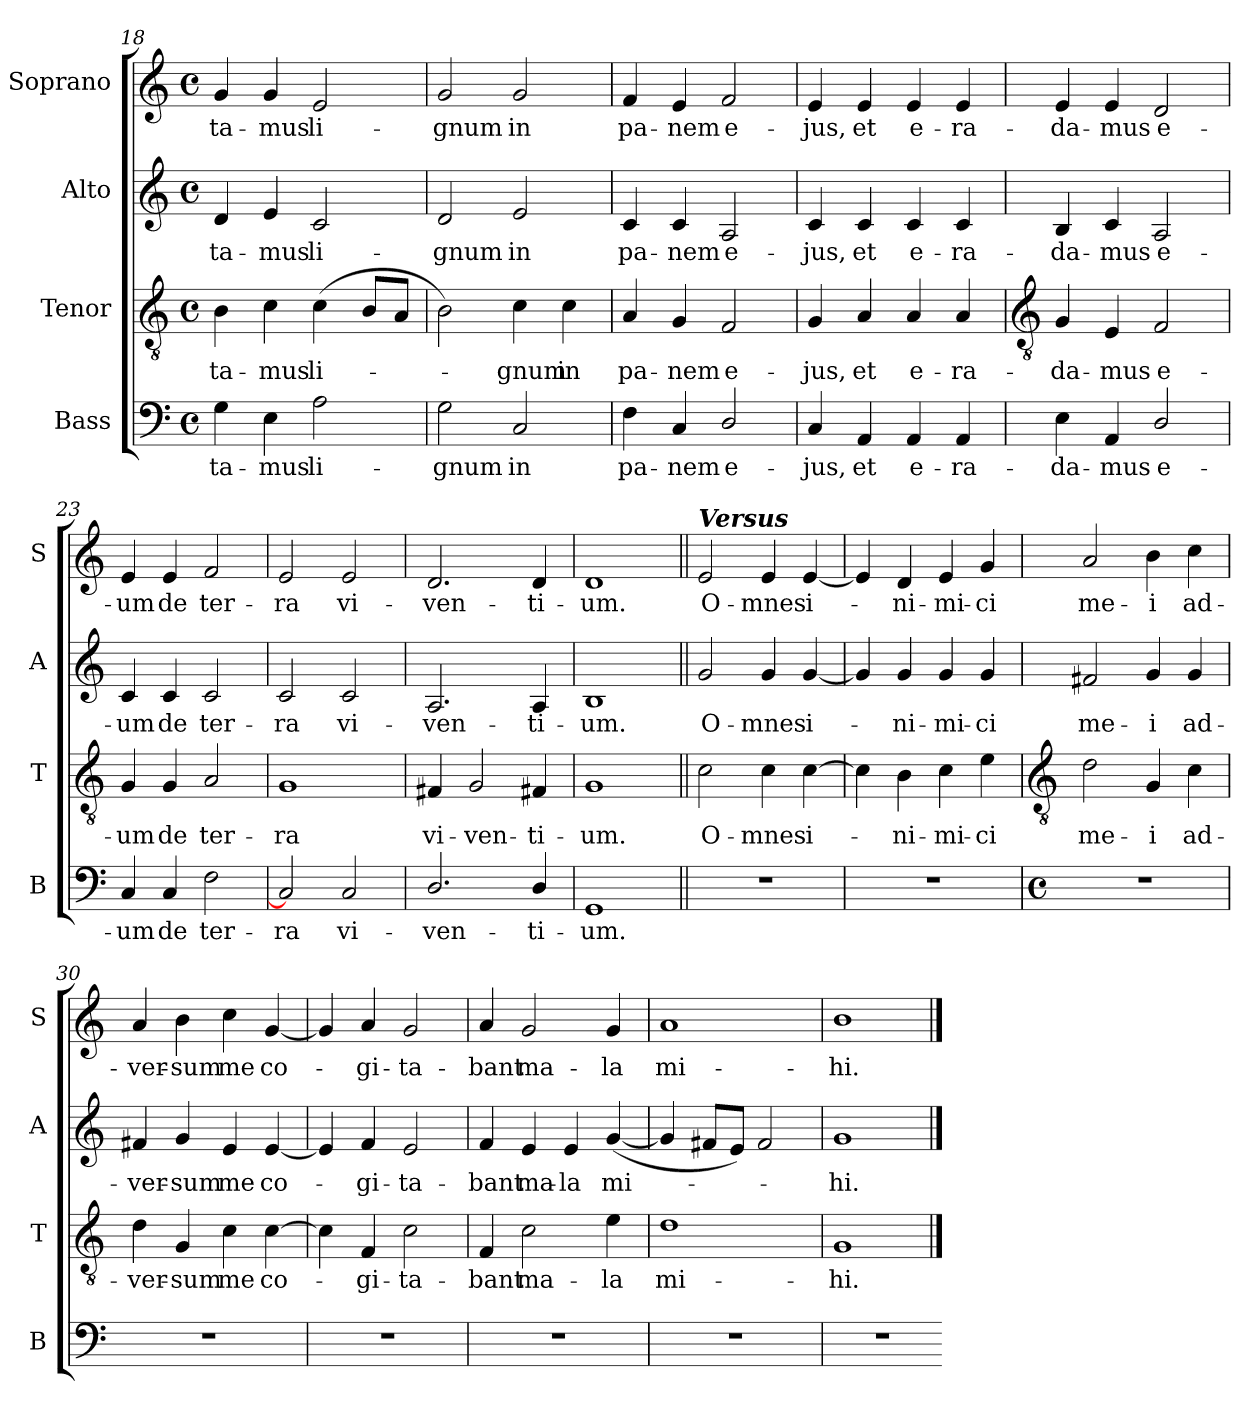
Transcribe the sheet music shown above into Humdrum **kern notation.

**kern	**text	**kern	**text	**kern	**text	**kern	**text
*part4	*part4	*part3	*part3	*part2	*part2	*part1	*part1
*staff4	*staff4	*staff3	*staff3	*staff2	*staff2	*staff1	*staff1
*I"Bass	*	*I"Tenor	*	*I"Alto	*	*I"Soprano	*
*I'B	*	*I'T	*	*I'A	*	*I'S	*
*clefF4	*	*clefGv2	*	*clefG2	*	*clefG2	*
*k[]	*	*k[]	*	*k[]	*	*k[]	*
*C:	*	*C:	*	*C:	*	*C:	*
*M4/4	*	*M4/4	*	*M4/4	*	*M4/4	*
*met(c)	*	*met(c)	*	*met(c)	*	*met(c)	*
=18	=18	=18	=18	=18	=18	=18	=18
!	!LO:LY:b	!	!LO:LY:b	!	!LO:LY:b	!	!LO:LY:b
4G	-ta-	4B	-ta-	4d	-ta-	4g	-ta-
!	!LO:LY:b	!	!LO:LY:b	!	!LO:LY:b	!	!LO:LY:b
4E	-mus	4c	-mus	4e	-mus	4g	-mus
!	!LO:LY:b	!	!LO:LY:b	!	!LO:LY:b	!	!LO:LY:b
2A	li-	(>4c	li-	2c	li-	2e	li-
.	.	8BL	.	.	.	.	.
.	.	8AJ	.	.	.	.	.
=19	=19	=19	=19	=19	=19	=19	=19
!	!LO:LY:b	!	!	!	!LO:LY:b	!	!LO:LY:b
2G	-gnum	2B)	.	2d	-gnum	2g	-gnum
!	!LO:LY:b	!	!LO:LY:b	!	!LO:LY:b	!	!LO:LY:b
2C	in	4c	gnum	2e	in	2g	in
!	!	!	!LO:LY:b	!	!	!	!
.	.	4c	in	.	.	.	.
=20	=20	=20	=20	=20	=20	=20	=20
!	!LO:LY:b	!	!LO:LY:b	!	!LO:LY:b	!	!LO:LY:b
4F	pa-	4A	pa-	4c	pa-	4f	pa-
!	!LO:LY:b	!	!LO:LY:b	!	!LO:LY:b	!	!LO:LY:b
4C	-nem	4G	-nem	4c	-nem	4e	-nem
!	!LO:LY:b	!	!LO:LY:b	!	!LO:LY:b	!	!LO:LY:b
2D/	e-	2F	e-	2A	e-	2f	e-
=21	=21	=21	=21	=21	=21	=21	=21
!	!LO:LY:b	!	!LO:LY:b	!	!LO:LY:b	!	!LO:LY:b
4C	-jus,	4G	-jus,	4c	-jus,	4e	-jus,
!	!LO:LY:b	!	!LO:LY:b	!	!LO:LY:b	!	!LO:LY:b
4AA	et	4A	et	4c	et	4e	et
!	!LO:LY:b	!	!LO:LY:b	!	!LO:LY:b	!	!LO:LY:b
4AA	e-	4A	e-	4c	e-	4e	e-
!	!LO:LY:b	!	!LO:LY:b	!	!LO:LY:b	!	!LO:LY:b
4AA	-ra-	4A	-ra-	4c	-ra-	4e	-ra-
!!LO:LB:g=z
=22	=22	=22	=22	=22	=22	=22	=22
*	*	*clefGv2	*	*	*	*	*
!	!LO:LY:b	!	!LO:LY:b	!	!LO:LY:b	!	!LO:LY:b
4E	-da-	4G	-da-	4B	-da-	4e	-da-
!	!LO:LY:b	!	!LO:LY:b	!	!LO:LY:b	!	!LO:LY:b
4AA	-mus	4E	-mus	4c	-mus	4e	-mus
!	!LO:LY:b	!	!LO:LY:b	!	!LO:LY:b	!	!LO:LY:b
2D/	e-	2F	e-	2A	e-	2d	e-
=23	=23	=23	=23	=23	=23	=23	=23
!	!LO:LY:b	!	!LO:LY:b	!	!LO:LY:b	!	!LO:LY:b
4C	-um	4G	-um	4c	-um	4e	-um
!	!LO:LY:b	!	!LO:LY:b	!	!LO:LY:b	!	!LO:LY:b
4C	de	4G	de	4c	de	4e	de
!	!LO:LY:b	!	!LO:LY:b	!	!LO:LY:b	!	!LO:LY:b
2F	ter-	2A	ter-	2c	ter-	2f	ter-
=24	=24	=24	=24	=24	=24	=24	=24
!	!LO:LY:b	!	!LO:LY:b	!	!LO:LY:b	!	!LO:LY:b
2C]	-ra	1G	-ra	2c	-ra	2e	-ra
!	!LO:LY:b	!	!	!	!LO:LY:b	!	!LO:LY:b
2C	vi-	.	.	2c	vi-	2e	vi-
=25	=25	=25	=25	=25	=25	=25	=25
!	!LO:LY:b	!	!LO:LY:b	!	!LO:LY:b	!	!LO:LY:b
2.D/	-ven-	4F#X	vi-	2.A	-ven-	2.d	-ven-
!	!	!	!LO:LY:b	!	!	!	!
.	.	2G	-ven-	.	.	.	.
!	!LO:LY:b	!	!LO:LY:b	!	!LO:LY:b	!	!LO:LY:b
4D/	-ti-	4F#X	-ti-	4A	-ti-	4d	-ti-
=26	=26	=26	=26	=26	=26	=26	=26
!	!LO:LY:b	!	!LO:LY:b	!	!LO:LY:b	!	!LO:LY:b
1GG	-um.	1G	-um.	1B	-um.	1d	-um.
=27||	=27||	=27||	=27||	=27||	=27||	=27||	=27||
!	!	!	!	!	!	!LO:TX:a:Bi:t=Versus	!
!	!	!	!LO:LY:b	!	!LO:LY:b	!	!LO:LY:b
1r	.	2c	O-	2g	O-	2e	O-
!	!	!	!LO:LY:b	!	!LO:LY:b	!	!LO:LY:b
.	.	4c	-mnes	4g	-mnes	4e	-mnes
!	!	!	!LO:LY:b	!	!LO:LY:b	!	!LO:LY:b
.	.	[4c	i-	[4g	i-	[4e	i-
=28	=28	=28	=28	=28	=28	=28	=28
1r	.	4c]	.	4g]	.	4e]	.
!	!	!	!LO:LY:b	!	!LO:LY:b	!	!LO:LY:b
.	.	4B	ni-	4g	ni-	4d	ni-
!	!	!	!LO:LY:b	!	!LO:LY:b	!	!LO:LY:b
.	.	4c	-mi-	4g	-mi-	4e	-mi-
!	!	!	!LO:LY:b	!	!LO:LY:b	!	!LO:LY:b
.	.	4e	-ci	4g	-ci	4g	-ci
!!LO:LB:g=z
=29	=29	=29	=29	=29	=29	=29	=29
*	*	*clefGv2	*	*	*	*	*
*M4/4	*	*	*	*	*	*	*
*met(c)	*	*	*	*	*	*	*
!	!	!	!LO:LY:b	!	!LO:LY:b	!	!LO:LY:b
1r	.	2d	me-	2f#X	me-	2a	me-
!	!	!	!LO:LY:b	!	!LO:LY:b	!	!LO:LY:b
.	.	4G	-i	4g	-i	4b	-i
!	!	!	!LO:LY:b	!	!LO:LY:b	!	!LO:LY:b
.	.	4c	ad-	4g	ad-	4cc	ad-
=30	=30	=30	=30	=30	=30	=30	=30
!	!	!	!LO:LY:b	!	!LO:LY:b	!	!LO:LY:b
1r	.	4d	-ver-	4f#X	-ver-	4a	-ver-
!	!	!	!LO:LY:b	!	!LO:LY:b	!	!LO:LY:b
.	.	4G	-sum	4g	-sum	4b	-sum
!	!	!	!LO:LY:b	!	!LO:LY:b	!	!LO:LY:b
.	.	4c	me	4e	me	4cc	me
!	!	!	!LO:LY:b	!	!LO:LY:b	!	!LO:LY:b
.	.	[4c	co-	[4e	co-	[4g	co-
=31	=31	=31	=31	=31	=31	=31	=31
1r	.	4c]	.	4e]	.	4g]	.
!	!	!	!LO:LY:b	!	!LO:LY:b	!	!LO:LY:b
.	.	4F	gi-	4f	gi-	4a	gi-
!	!	!	!LO:LY:b	!	!LO:LY:b	!	!LO:LY:b
.	.	2c	-ta-	2e	-ta-	2g	-ta-
=32	=32	=32	=32	=32	=32	=32	=32
!	!	!	!LO:LY:b	!	!LO:LY:b	!	!LO:LY:b
1r	.	4F	-bant	4f	-bant	4a	-bant
!	!	!	!LO:LY:b	!	!LO:LY:b	!	!LO:LY:b
.	.	2c	ma-	4e	ma-	2g	ma-
!	!	!	!	!	!LO:LY:b	!	!
.	.	.	.	4e	-la	.	.
!	!	!	!LO:LY:b	!	!LO:LY:b	!	!LO:LY:b
.	.	4e	-la	(<[4g	mi-	4g	-la
=33	=33	=33	=33	=33	=33	=33	=33
!	!	!	!LO:LY:b	!	!	!	!LO:LY:b
1r	.	1d	mi-	4g]	.	1a	mi-
.	.	.	.	8f#XL	.	.	.
.	.	.	.	8eJ)	.	.	.
.	.	.	.	2f#	.	.	.
=34	=34	=34	=34	=34	=34	=34	=34
!	!	!	!LO:LY:b	!	!LO:LY:b	!	!LO:LY:b
1r	.	1G	-hi.	1g	hi.	1b	-hi.
=	==	==	==	==	==	==	==
*-	*-	*-	*-	*-	*-	*-	*-
